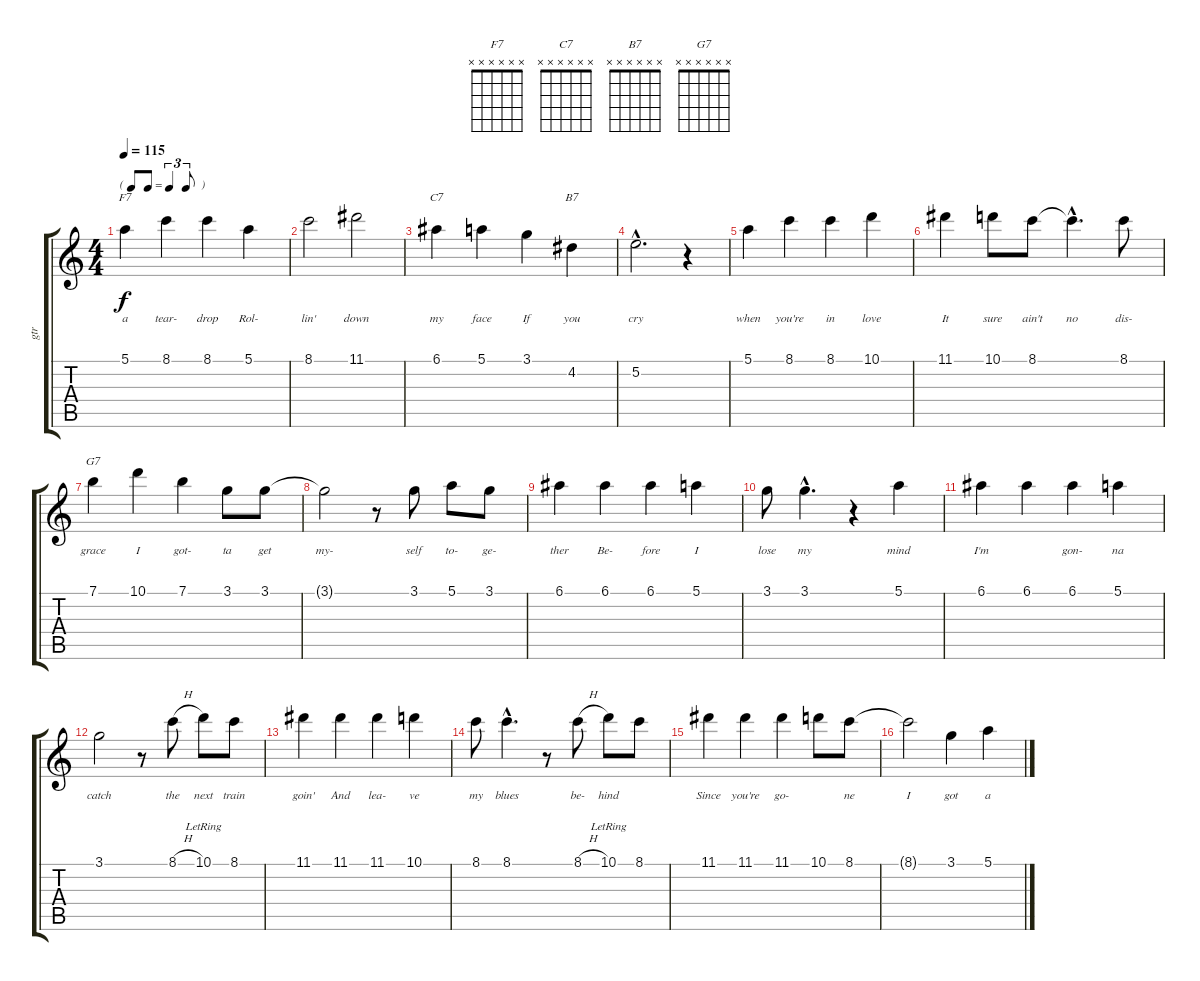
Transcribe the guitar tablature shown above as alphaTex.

\track ("gtr" "gtr") {instrument acousticguitarsteel}
\staff {score tabs}
\tuning (E4 B3 G3 D3 A2 E2) {hide}
\chord ("F7" x x x x x x)
\chord ("C7" x x x x x x)
\chord ("B7" x x x x x x)
\chord ("G7" x x x x x x)
\ts (4 4)
\tf triplet8th
\tempo 115
\clef g2
\ks c
5.1.4{ch "F7" lyrics (0 "a") lyrics (1 "") lyrics (2 "") lyrics (3 "") lyrics (4 "") dy f} 8.1.4{lyrics (0 "tear-") lyrics (1 "") lyrics (2 "") lyrics (3 "") lyrics (4 "")} 8.1.4{lyrics (0 "drop") lyrics (1 "") lyrics (2 "") lyrics (3 "") lyrics (4 "")} 5.1.4{lyrics (0 "Rol-") lyrics (1 "") lyrics (2 "") lyrics (3 "") lyrics (4 "")} |
8.1.2{lyrics (0 "lin'") lyrics (1 "") lyrics (2 "") lyrics (3 "") lyrics (4 "")} 11.1.2{lyrics (0 "down") lyrics (1 "") lyrics (2 "") lyrics (3 "") lyrics (4 "")} |
6.1.4{ch "C7" lyrics (0 "my") lyrics (1 "") lyrics (2 "") lyrics (3 "") lyrics (4 "")} 5.1.4{lyrics (0 "face") lyrics (1 "") lyrics (2 "") lyrics (3 "") lyrics (4 "")} 3.1.4{lyrics (0 "If") lyrics (1 "") lyrics (2 "") lyrics (3 "") lyrics (4 "")} 4.2.4{ch "B7" lyrics (0 "you") lyrics (1 "") lyrics (2 "") lyrics (3 "") lyrics (4 "")} |
5.2{hac}.2{d lyrics (0 "cry") lyrics (1 "") lyrics (2 "") lyrics (3 "") lyrics (4 "")} r.4 |
5.1.4{lyrics (0 "when") lyrics (1 "") lyrics (2 "") lyrics (3 "") lyrics (4 "")} 8.1.4{lyrics (0 "you're") lyrics (1 "") lyrics (2 "") lyrics (3 "") lyrics (4 "")} 8.1.4{lyrics (0 "in") lyrics (1 "") lyrics (2 "") lyrics (3 "") lyrics (4 "")} 10.1.4{lyrics (0 "love") lyrics (1 "") lyrics (2 "") lyrics (3 "") lyrics (4 "")} |
11.1.4{lyrics (0 "It") lyrics (1 "") lyrics (2 "") lyrics (3 "") lyrics (4 "")} 10.1.8{lyrics (0 "sure") lyrics (1 "") lyrics (2 "") lyrics (3 "") lyrics (4 "")} 8.1.8{lyrics (0 "ain't") lyrics (1 "") lyrics (2 "") lyrics (3 "") lyrics (4 "")} 8.1{hac t}.4{d lyrics (0 "no") lyrics (1 "") lyrics (2 "") lyrics (3 "") lyrics (4 "")} 8.1.8{lyrics (0 "dis-") lyrics (1 "") lyrics (2 "") lyrics (3 "") lyrics (4 "")} |
7.1.4{ch "G7" lyrics (0 "grace") lyrics (1 "") lyrics (2 "") lyrics (3 "") lyrics (4 "")} 10.1.4{lyrics (0 "I") lyrics (1 "") lyrics (2 "") lyrics (3 "") lyrics (4 "")} 7.1.4{lyrics (0 "got-") lyrics (1 "") lyrics (2 "") lyrics (3 "") lyrics (4 "")} 3.1.8{lyrics (0 "ta") lyrics (1 "") lyrics (2 "") lyrics (3 "") lyrics (4 "")} 3.1.8{lyrics (0 "get") lyrics (1 "") lyrics (2 "") lyrics (3 "") lyrics (4 "")} |
3.1{t}.2{lyrics (0 "my-") lyrics (1 "") lyrics (2 "") lyrics (3 "") lyrics (4 "")} r.8 3.1.8{lyrics (0 "self") lyrics (1 "") lyrics (2 "") lyrics (3 "") lyrics (4 "")} 5.1.8{lyrics (0 "to-") lyrics (1 "") lyrics (2 "") lyrics (3 "") lyrics (4 "")} 3.1.8{lyrics (0 "ge-") lyrics (1 "") lyrics (2 "") lyrics (3 "") lyrics (4 "")} |
6.1.4{lyrics (0 "ther") lyrics (1 "") lyrics (2 "") lyrics (3 "") lyrics (4 "")} 6.1.4{lyrics (0 "Be-") lyrics (1 "") lyrics (2 "") lyrics (3 "") lyrics (4 "")} 6.1.4{lyrics (0 "fore") lyrics (1 "") lyrics (2 "") lyrics (3 "") lyrics (4 "")} 5.1.4{lyrics (0 "I") lyrics (1 "") lyrics (2 "") lyrics (3 "") lyrics (4 "")} |
3.1.8{lyrics (0 "lose") lyrics (1 "") lyrics (2 "") lyrics (3 "") lyrics (4 "")} 3.1{hac}.4{d lyrics (0 "my") lyrics (1 "") lyrics (2 "") lyrics (3 "") lyrics (4 "")} r.4 5.1.4{lyrics (0 "mind") lyrics (1 "") lyrics (2 "") lyrics (3 "") lyrics (4 "")} |
6.1.4{lyrics (0 "I'm") lyrics (1 "") lyrics (2 "") lyrics (3 "") lyrics (4 "")} 6.1.4{lyrics (0 "") lyrics (1 "") lyrics (2 "") lyrics (3 "") lyrics (4 "")} 6.1.4{lyrics (0 "gon-") lyrics (1 "") lyrics (2 "") lyrics (3 "") lyrics (4 "")} 5.1.4{lyrics (0 "na") lyrics (1 "") lyrics (2 "") lyrics (3 "") lyrics (4 "")} |
3.1.2{lyrics (0 "catch") lyrics (1 "") lyrics (2 "") lyrics (3 "") lyrics (4 "")} r.8 8.1{h}.8{lyrics (0 "the") lyrics (1 "") lyrics (2 "") lyrics (3 "") lyrics (4 "")} 10.1{lr}.8{lyrics (0 "next") lyrics (1 "") lyrics (2 "") lyrics (3 "") lyrics (4 "")} 8.1.8{lyrics (0 "train") lyrics (1 "") lyrics (2 "") lyrics (3 "") lyrics (4 "")} |
11.1.4{lyrics (0 "goin'") lyrics (1 "") lyrics (2 "") lyrics (3 "") lyrics (4 "")} 11.1.4{lyrics (0 "And") lyrics (1 "") lyrics (2 "") lyrics (3 "") lyrics (4 "")} 11.1.4{lyrics (0 "lea-") lyrics (1 "") lyrics (2 "") lyrics (3 "") lyrics (4 "")} 10.1.4{lyrics (0 "ve") lyrics (1 "") lyrics (2 "") lyrics (3 "") lyrics (4 "")} |
8.1.8{lyrics (0 "my") lyrics (1 "") lyrics (2 "") lyrics (3 "") lyrics (4 "")} 8.1{hac}.4{d lyrics (0 "blues") lyrics (1 "") lyrics (2 "") lyrics (3 "") lyrics (4 "")} r.8 8.1{h}.8{lyrics (0 "be-") lyrics (1 "") lyrics (2 "") lyrics (3 "") lyrics (4 "")} 10.1{lr}.8{lyrics (0 "hind") lyrics (1 "") lyrics (2 "") lyrics (3 "") lyrics (4 "")} 8.1.8{lyrics (0 "") lyrics (1 "") lyrics (2 "") lyrics (3 "") lyrics (4 "")} |
11.1.4{lyrics (0 "Since") lyrics (1 "") lyrics (2 "") lyrics (3 "") lyrics (4 "")} 11.1.4{lyrics (0 "you're") lyrics (1 "") lyrics (2 "") lyrics (3 "") lyrics (4 "")} 11.1.4{lyrics (0 "go-") lyrics (1 "") lyrics (2 "") lyrics (3 "") lyrics (4 "")} 10.1.8{lyrics (0 "") lyrics (1 "") lyrics (2 "") lyrics (3 "") lyrics (4 "")} 8.1.8{lyrics (0 "ne") lyrics (1 "") lyrics (2 "") lyrics (3 "") lyrics (4 "")} |
8.1{t}.2{lyrics (0 "I") lyrics (1 "") lyrics (2 "") lyrics (3 "") lyrics (4 "")} 3.1.4{lyrics (0 "got") lyrics (1 "") lyrics (2 "") lyrics (3 "") lyrics (4 "")} 5.1.4{lyrics (0 "a") lyrics (1 "") lyrics (2 "") lyrics (3 "") lyrics (4 "")}
